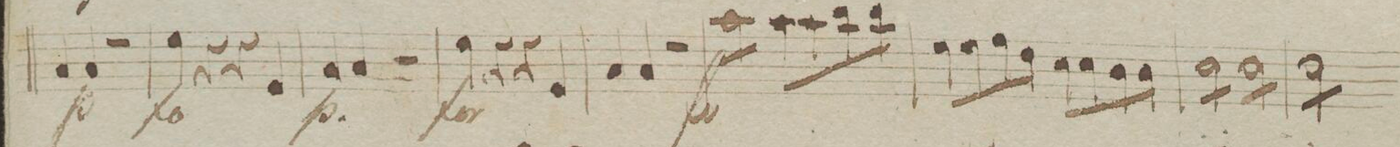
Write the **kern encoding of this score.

**kern	**dynam
*I"Viola	*
*clefC3	*
*k[b-e-]	*
*met(c)	*
*M4/4	*
4B-/	p
4B-/	.
2r	.
=11	=11
4f\	f
4r	.
4r	.
4F/	.
=12	=12
4B-/	p
4B-/	.
2r	.
=13	=13
4f\	f
4r	.
4r	.
4F/	.
=14	=14
4B-/	.
4B-/	.
2r	.
=15	=15
*tremolo	*
8b-\L	f
8b-\	.
8b-\	.
8b-\J	.
*Xtremolo	*
8b-\L	.
8b-\	.
8cc\	.
8cc\J	.
=16	=16
8f\L	.
8f\	.
8g\	.
8e-\J	.
8d\L	.
8d\	.
8c\	.
8c\J	.
=17	=17
*tremolo	*
8d\L	.
8d\	.
8d\	.
8d\J	.
8d\L	.
8d\	.
8d\	.
8d\J	.
=18	=18
8e-\L	.
8e-\	.
8e-\	.
8e-\J	.
*-	*-
